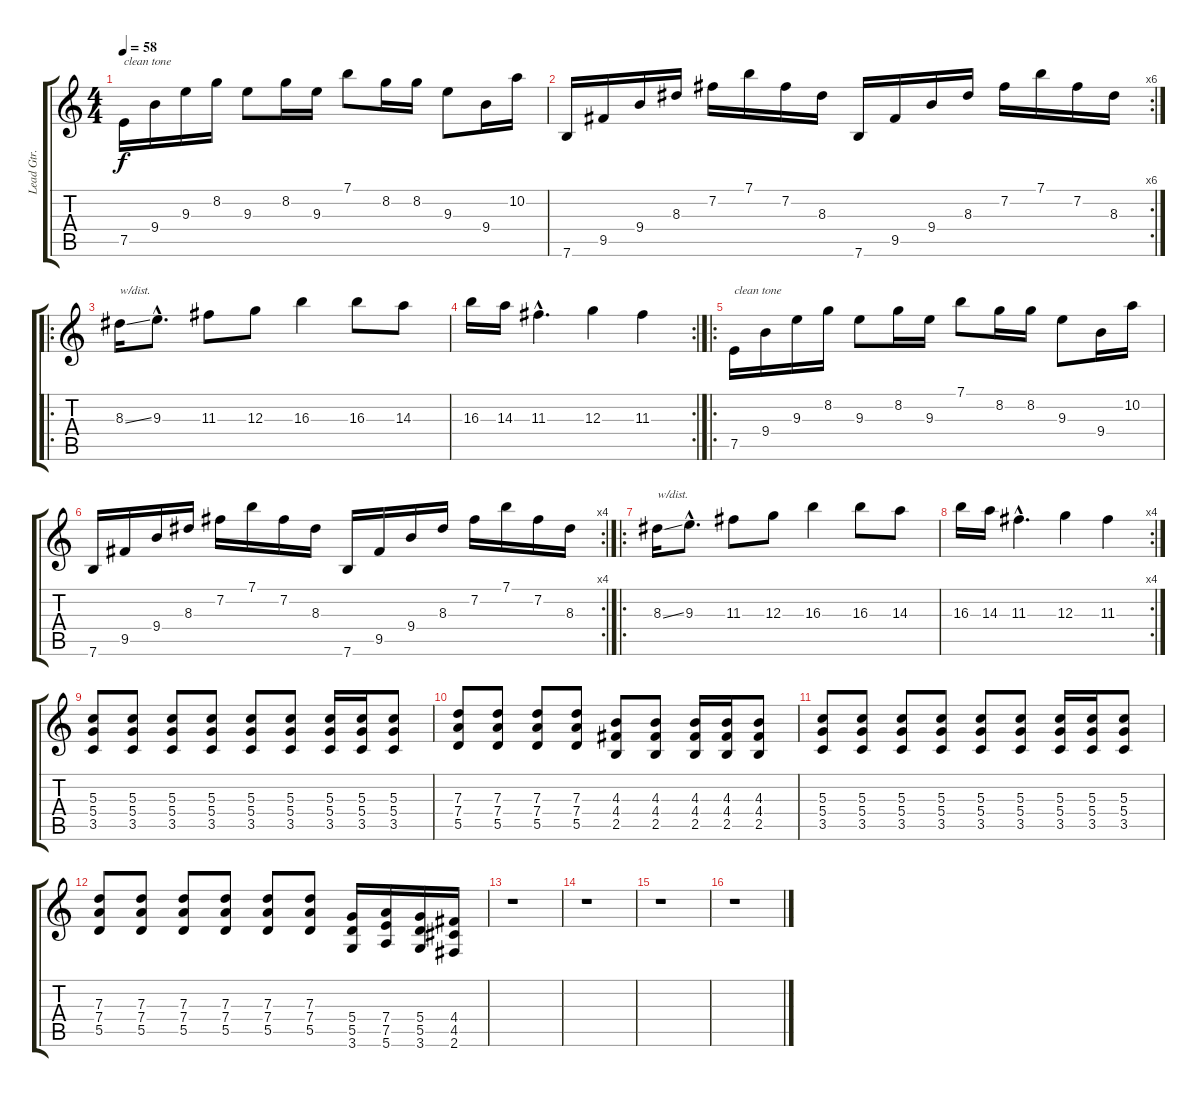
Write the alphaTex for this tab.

\track ("Lead Gtr." "Lead Gtr.") {instrument distortionguitar}
\staff {score tabs}
\tuning (E4 B3 G3 D3 A2 E2) {hide}
\ts (4 4)
\tempo 58
\clef g2
\ks c
7.5.16{txt "clean tone" dy f instrument electricguitarclean} 9.4.16 9.3.16 8.2.16 9.3.8 8.2.16 9.3.16 7.1.8 8.2.16 8.2.16 9.3.8 9.4.16 10.2.16 |
\rc 6
7.6.16 9.5.16 9.4.16 8.3.16 7.2.16 7.1.16 7.2.16 8.3.16 7.6.16 9.5.16 9.4.16 8.3.16 7.2.16 7.1.16 7.2.16 8.3.16 |
\ro
8.3{ss}.16{txt "w/dist." volume 16 instrument distortionguitar} 9.3{hac}.8{d} 11.3.8 12.3.8 16.3.4 16.3.8 14.3.8 |
\rc 2
16.3.16 14.3.16 11.3{hac}.4{d} 12.3.4 11.3.4 |
\ro
7.5.16{txt "clean tone" volume 13 instrument electricguitarclean} 9.4.16 9.3.16 8.2.16 9.3.8 8.2.16 9.3.16 7.1.8 8.2.16 8.2.16 9.3.8 9.4.16 10.2.16 |
\rc 4
7.6.16 9.5.16 9.4.16 8.3.16 7.2.16 7.1.16 7.2.16 8.3.16 7.6.16 9.5.16 9.4.16 8.3.16 7.2.16 7.1.16 7.2.16 8.3.16 |
\ro
8.3{ss}.16{txt "w/dist." volume 16 instrument distortionguitar} 9.3{hac}.8{d} 11.3.8 12.3.8 16.3.4 16.3.8 14.3.8 |
\rc 4
16.3.16 14.3.16 11.3{hac}.4{d} 12.3.4 11.3.4 |
(5.3 5.4 3.5).8{volume 13} (5.3 5.4 3.5).8 (5.3 5.4 3.5).8 (5.3 5.4 3.5).8 (5.3 5.4 3.5).8 (5.3 5.4 3.5).8 (5.3 5.4 3.5).16 (5.3 5.4 3.5).16 (5.3 5.4 3.5).8 |
(7.3 7.4 5.5).8 (7.3 7.4 5.5).8 (7.3 7.4 5.5).8 (7.3 7.4 5.5).8 (4.3 4.4 2.5).8 (4.3 4.4 2.5).8 (4.3 4.4 2.5).16 (4.3 4.4 2.5).16 (4.3 4.4 2.5).8 |
(5.3 5.4 3.5).8 (5.3 5.4 3.5).8 (5.3 5.4 3.5).8 (5.3 5.4 3.5).8 (5.3 5.4 3.5).8 (5.3 5.4 3.5).8 (5.3 5.4 3.5).16 (5.3 5.4 3.5).16 (5.3 5.4 3.5).8 |
(7.3 7.4 5.5).8 (7.3 7.4 5.5).8 (7.3 7.4 5.5).8 (7.3 7.4 5.5).8 (7.3 7.4 5.5).8 (7.3 7.4 5.5).8 (5.4 5.5 3.6).16 (7.4 7.5 5.6).16 (5.4 5.5 3.6).16 (4.4 4.5 2.6).16 |
r.1 |
r.1 |
r.1 |
r.1
